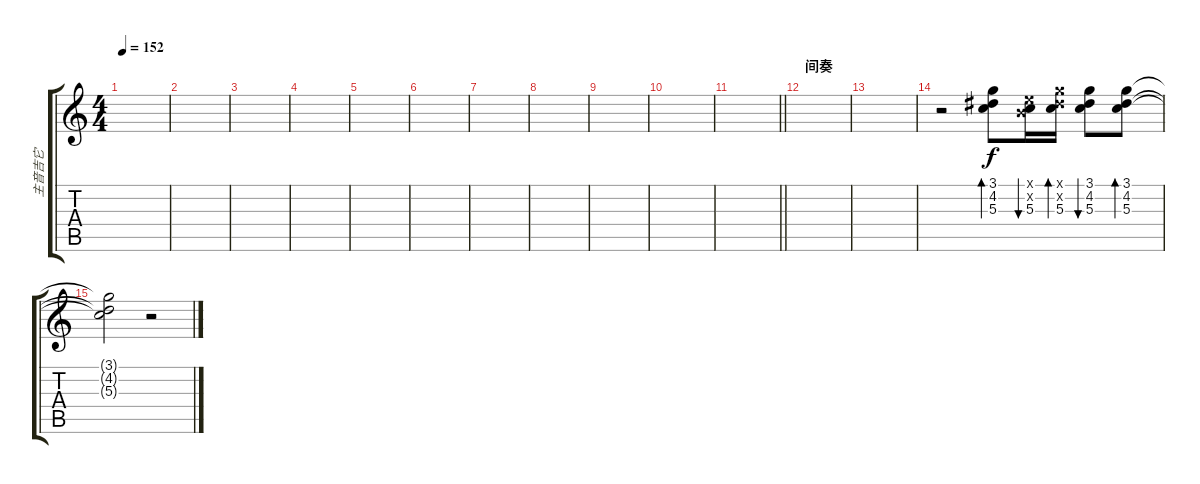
\track ("主音吉它" "主音吉它") {instrument overdrivenguitar}
\staff {score tabs}
\tuning (E4 B3 G3 D3 A2 E2) {hide}
\ts (4 4)
\tempo 152
\clef g2
\ks c
|
|
|
|
|
|
|
|
|
|
\barLineRight lightlight
|
\section ("" "间奏")
|
|
r.2 (3.1 4.2 5.3).8{bd 60} (0.1{x} 0.2{x} 5.3).16{bu 60} (3.1{x} 4.2{x} 5.3).16{bd 60} (3.1 4.2 5.3).8{bu 60} (3.1 4.2 5.3).8{bd 60} |
(3.1{t} 4.2{t} 5.3{t}).2 r.2
